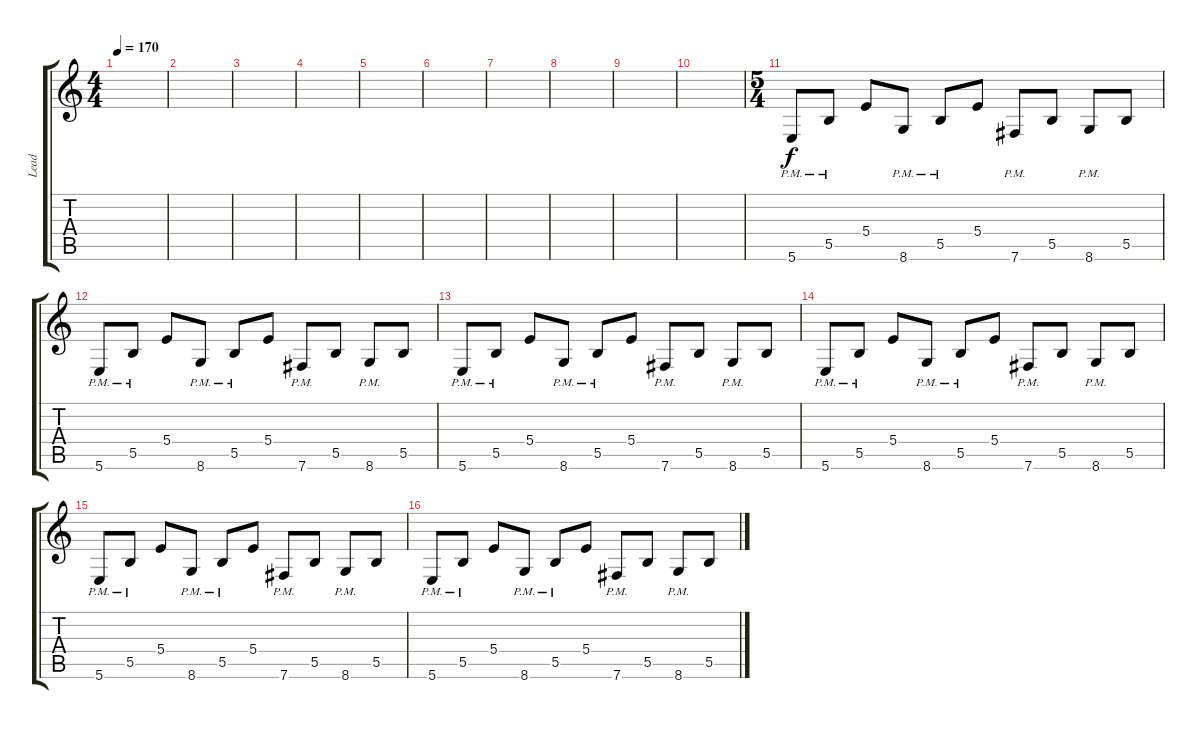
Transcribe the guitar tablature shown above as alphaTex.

\track ("Lead" "Lead") {instrument distortionguitar}
\staff {score tabs}
\tuning (Db4 Ab3 E3 B2 Gb2 B1) {hide}
\ts (4 4)
\tempo 170
\clef g2
\ks c
|
|
|
|
|
|
|
|
|
|
\ts (5 4)
5.6{pm}.8 5.5{pm}.8 5.4.8 8.6{pm}.8 5.5{pm}.8 5.4.8 7.6{pm}.8 5.5.8 8.6{pm}.8 5.5.8 |
5.6{pm}.8 5.5{pm}.8 5.4.8 8.6{pm}.8 5.5{pm}.8 5.4.8 7.6{pm}.8 5.5.8 8.6{pm}.8 5.5.8 |
5.6{pm}.8 5.5{pm}.8 5.4.8 8.6{pm}.8 5.5{pm}.8 5.4.8 7.6{pm}.8 5.5.8 8.6{pm}.8 5.5.8 |
5.6{pm}.8 5.5{pm}.8 5.4.8 8.6{pm}.8 5.5{pm}.8 5.4.8 7.6{pm}.8 5.5.8 8.6{pm}.8 5.5.8 |
5.6{pm}.8 5.5{pm}.8 5.4.8 8.6{pm}.8 5.5{pm}.8 5.4.8 7.6{pm}.8 5.5.8 8.6{pm}.8 5.5.8 |
5.6{pm}.8 5.5{pm}.8 5.4.8 8.6{pm}.8 5.5{pm}.8 5.4.8 7.6{pm}.8 5.5.8 8.6{pm}.8 5.5.8
